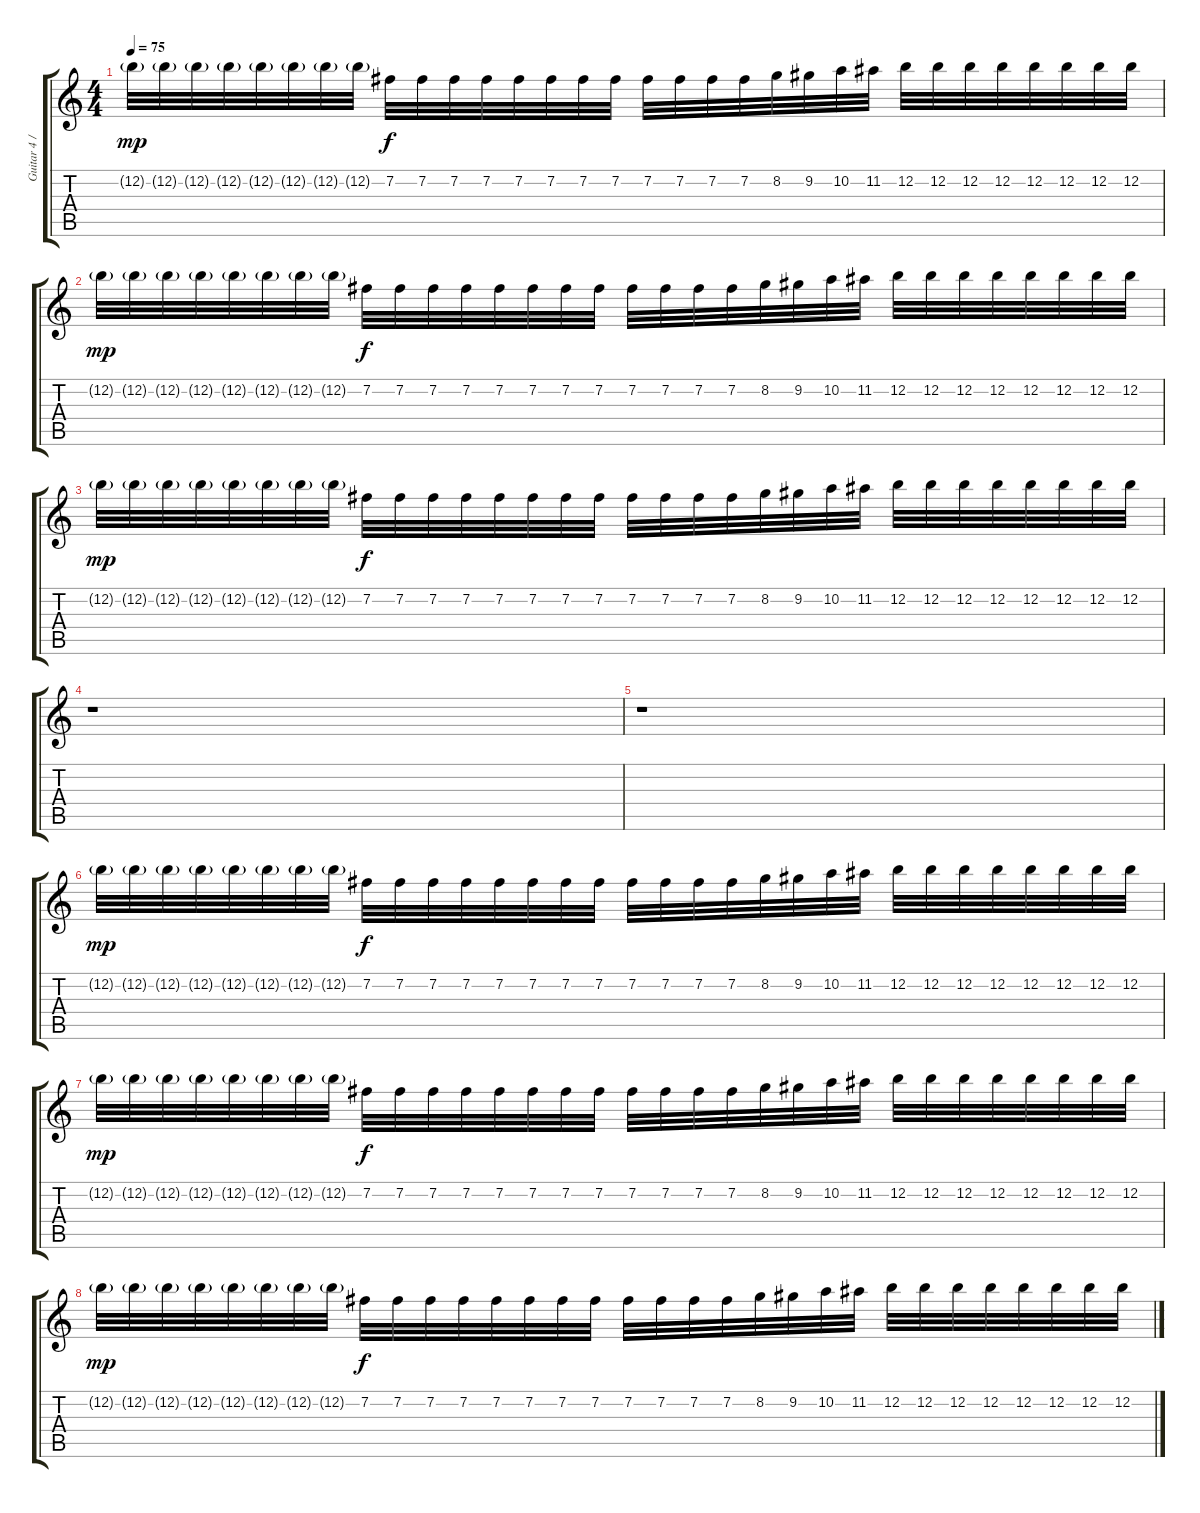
\track ("Guitar 4 / Backup" "Guitar 4 /") {instrument acousticguitarsteel}
\staff {score tabs}
\tuning (E4 B3 G3 D3 A2 E2) {hide}
\ts (4 4)
\tempo 75
\clef g2
\ks c
12.2{g}.32{dy mp} 12.2{g}.32 12.2{g}.32 12.2{g}.32 12.2{g}.32 12.2{g}.32 12.2{g}.32 12.2{g}.32 7.2.32{dy f volume 8} 7.2.32 7.2.32 7.2.32 7.2.32 7.2.32 7.2.32 7.2.32 7.2.32 7.2.32 7.2.32 7.2.32 8.2.32 9.2.32 10.2.32 11.2.32 12.2.32 12.2.32 12.2.32{volume 0} 12.2.32 12.2.32 12.2.32 12.2.32 12.2.32 |
12.2{g}.32{dy mp} 12.2{g}.32 12.2{g}.32 12.2{g}.32 12.2{g}.32 12.2{g}.32 12.2{g}.32 12.2{g}.32 7.2.32{dy f volume 8} 7.2.32 7.2.32 7.2.32 7.2.32 7.2.32 7.2.32 7.2.32 7.2.32 7.2.32 7.2.32 7.2.32 8.2.32 9.2.32 10.2.32 11.2.32 12.2.32 12.2.32 12.2.32{volume 0} 12.2.32 12.2.32 12.2.32 12.2.32 12.2.32 |
12.2{g}.32{dy mp} 12.2{g}.32 12.2{g}.32 12.2{g}.32 12.2{g}.32 12.2{g}.32 12.2{g}.32 12.2{g}.32 7.2.32{dy f volume 8} 7.2.32 7.2.32 7.2.32 7.2.32 7.2.32 7.2.32 7.2.32 7.2.32 7.2.32 7.2.32 7.2.32 8.2.32 9.2.32 10.2.32 11.2.32 12.2.32 12.2.32 12.2.32{volume 0} 12.2.32 12.2.32 12.2.32 12.2.32 12.2.32 |
r.1 |
r.1 |
12.2{g}.32{dy mp} 12.2{g}.32 12.2{g}.32 12.2{g}.32 12.2{g}.32 12.2{g}.32 12.2{g}.32 12.2{g}.32 7.2.32{dy f volume 8} 7.2.32 7.2.32 7.2.32 7.2.32 7.2.32 7.2.32 7.2.32 7.2.32 7.2.32 7.2.32 7.2.32 8.2.32 9.2.32 10.2.32 11.2.32 12.2.32 12.2.32 12.2.32{volume 0} 12.2.32 12.2.32 12.2.32 12.2.32 12.2.32 |
12.2{g}.32{dy mp} 12.2{g}.32 12.2{g}.32 12.2{g}.32 12.2{g}.32 12.2{g}.32 12.2{g}.32 12.2{g}.32 7.2.32{dy f volume 8} 7.2.32 7.2.32 7.2.32 7.2.32 7.2.32 7.2.32 7.2.32 7.2.32 7.2.32 7.2.32 7.2.32 8.2.32 9.2.32 10.2.32 11.2.32 12.2.32 12.2.32 12.2.32{volume 0} 12.2.32 12.2.32 12.2.32 12.2.32 12.2.32 |
12.2{g}.32{dy mp} 12.2{g}.32 12.2{g}.32 12.2{g}.32 12.2{g}.32 12.2{g}.32 12.2{g}.32 12.2{g}.32 7.2.32{dy f volume 8} 7.2.32 7.2.32 7.2.32 7.2.32 7.2.32 7.2.32 7.2.32 7.2.32 7.2.32 7.2.32 7.2.32 8.2.32 9.2.32 10.2.32 11.2.32 12.2.32 12.2.32 12.2.32{volume 0} 12.2.32 12.2.32 12.2.32 12.2.32 12.2.32
